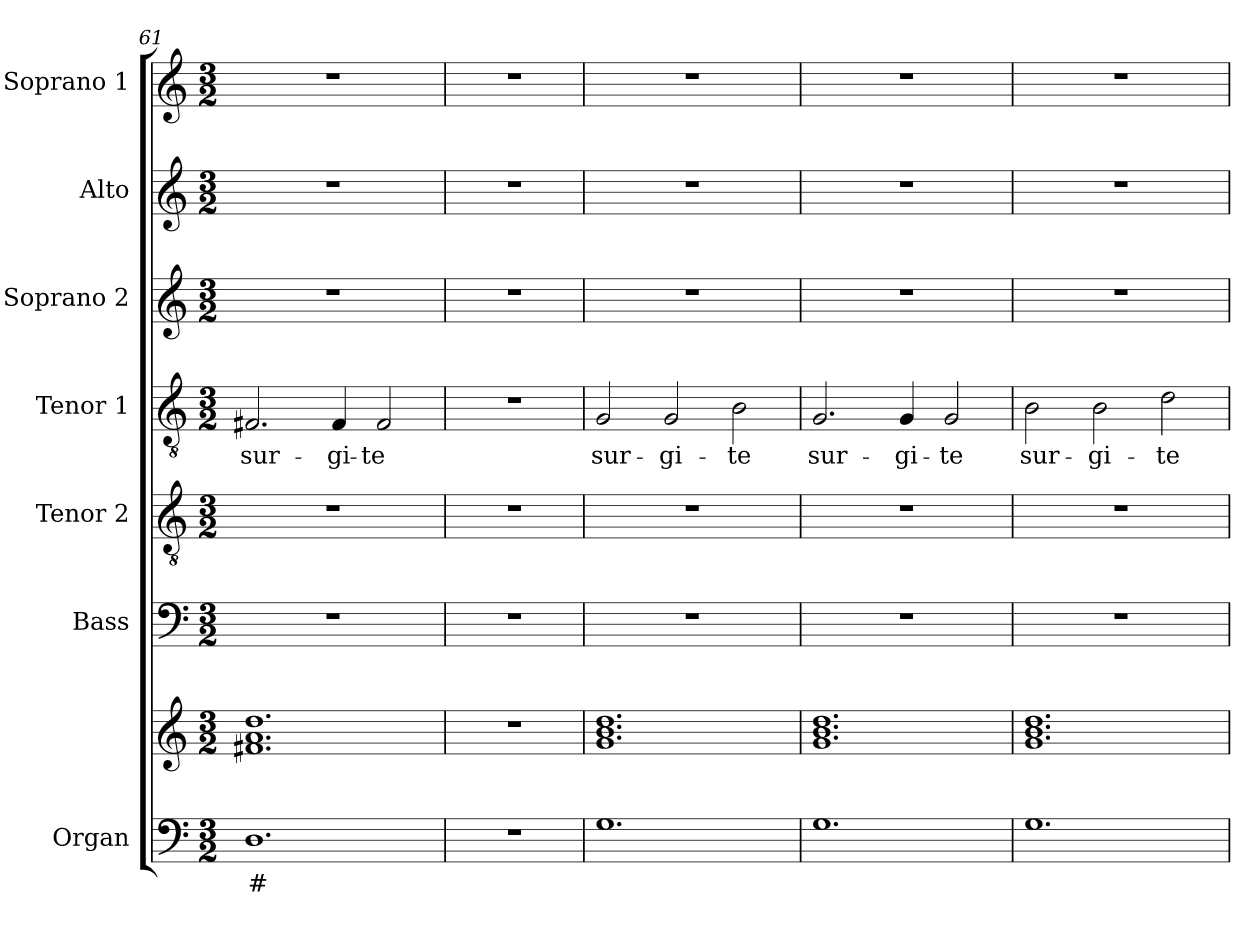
**kern	**text	**kern	**kern	**kern	**kern	**text	**kern	**kern	**kern
*part7	*part7	*part7	*part6	*part5	*part4	*part4	*part3	*part2	*part1
*staff8	*staff8	*staff7	*staff6	*staff5	*staff4	*staff4	*staff3	*staff2	*staff1
*I"Organ	*	*	*I"Bass	*I"Tenor 2	*I"Tenor 1	*	*I"Soprano 2	*I"Alto	*I"Soprano 1
*I'Org.	*	*	*I'B	*I'T 2	*I'T 1	*	*I'S 2	*I'A	*I'S 1
!!LO:LB:g=z
*clefF4	*	*clefG2	*clefF4	*clefGv2	*clefGv2	*	*clefG2	*clefG2	*clefG2
*k[]	*	*k[]	*k[]	*k[]	*k[]	*	*k[]	*k[]	*k[]
*M3/2	*	*M3/2	*M3/2	*M3/2	*M3/2	*	*M3/2	*M3/2	*M3/2
=61	=61	=61	=61	=61	=61	=61	=61	=61	=61
!	!LO:LY:b	!	!	!	!	!LO:LY:b	!	!	!
1.D	#	1.f#X! 1.a! 1.dd!	1.r	1.r	2.F#X/	sur-	1.r	1.r	1.r
!	!	!	!	!	!	!LO:LY:b	!	!	!
.	.	.	.	.	4F#/	-gi-	.	.	.
!	!	!	!	!	!	!LO:LY:b	!	!	!
.	.	.	.	.	2F#/	-te	.	.	.
=62	=62	=62	=62	=62	=62	=62	=62	=62	=62
1.r	.	1.r	1.r	1.r	1.r	.	1.r	1.r	1.r
=63	=63	=63	=63	=63	=63	=63	=63	=63	=63
!	!	!	!	!	!	!LO:LY:b	!	!	!
1.G	.	1.g! 1.b! 1.dd!	1.r	1.r	2G/	sur-	1.r	1.r	1.r
!	!	!	!	!	!	!LO:LY:b	!	!	!
.	.	.	.	.	2G/	-gi-	.	.	.
!	!	!	!	!	!	!LO:LY:b	!	!	!
.	.	.	.	.	2B\	-te	.	.	.
=64	=64	=64	=64	=64	=64	=64	=64	=64	=64
!	!	!	!	!	!	!LO:LY:b	!	!	!
1.G	.	1.g! 1.b! 1.dd!	1.r	1.r	2.G/	sur-	1.r	1.r	1.r
!	!	!	!	!	!	!LO:LY:b	!	!	!
.	.	.	.	.	4G/	-gi-	.	.	.
!	!	!	!	!	!	!LO:LY:b	!	!	!
.	.	.	.	.	2G/	-te	.	.	.
=65	=65	=65	=65	=65	=65	=65	=65	=65	=65
!	!	!	!	!	!	!LO:LY:b	!	!	!
1.G	.	1.g! 1.b! 1.dd!	1.r	1.r	2B\	sur-	1.r	1.r	1.r
!	!	!	!	!	!	!LO:LY:b	!	!	!
.	.	.	.	.	2B\	-gi-	.	.	.
!	!	!	!	!	!	!LO:LY:b	!	!	!
.	.	.	.	.	2d\	-te	.	.	.
=	=	=	=	=	=	=	=	=	=
*-	*-	*-	*-	*-	*-	*-	*-	*-	*-
